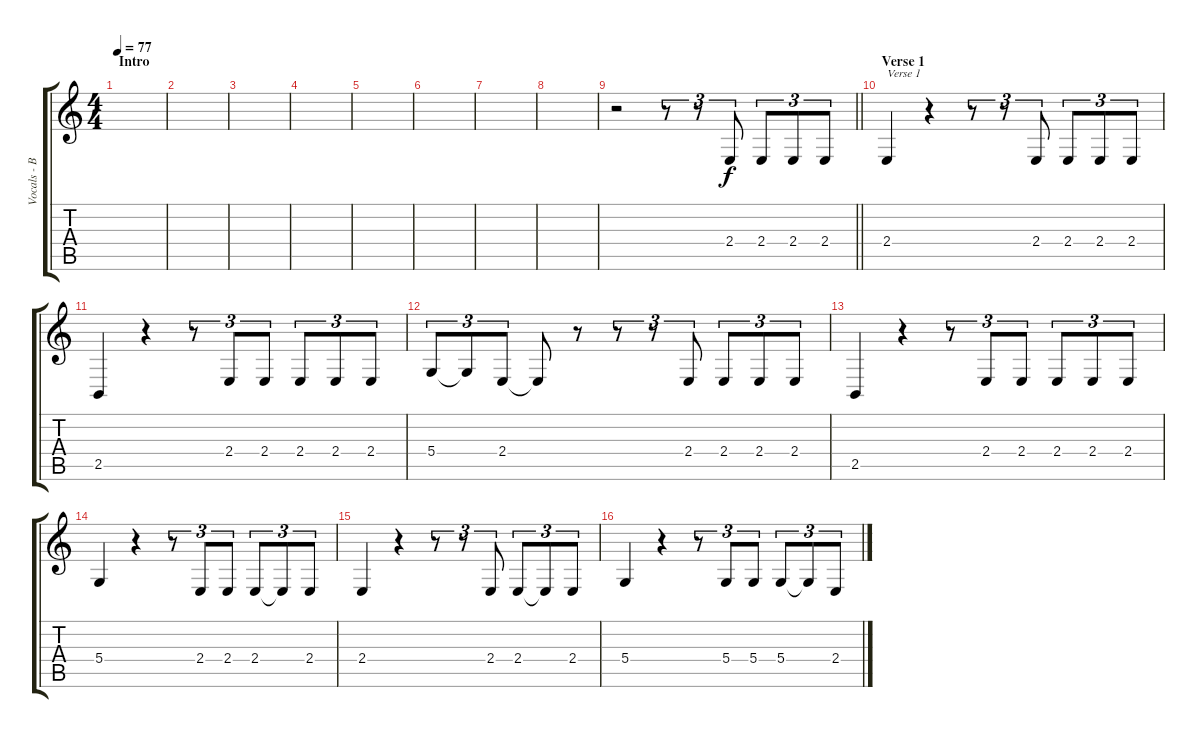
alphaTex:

\track ("Vocals - Bon" "Vocals - B") {instrument harmonica}
\staff {score tabs}
\tuning (E4 B3 G3 D3 A2 E2) {hide}
\ts (4 4)
\section ("" "Intro")
\tempo 77
\clef g2
\ks c
|
|
|
|
|
|
|
|
\barLineRight lightlight
r.2 r.8{tu (3 2)} r.8{tu (3 2)} 2.4.8{tu (3 2)} 2.4.8{tu (3 2)} 2.4.8{tu (3 2)} 2.4.8{tu (3 2)} |
\section ("" "Verse 1")
2.4.4{txt "Verse 1"} r.4 r.8{tu (3 2)} r.8{tu (3 2)} 2.4.8{tu (3 2)} 2.4.8{tu (3 2)} 2.4.8{tu (3 2)} 2.4.8{tu (3 2)} |
2.5.4 r.4 r.8{tu (3 2)} 2.4.8{tu (3 2)} 2.4.8{tu (3 2)} 2.4.8{tu (3 2)} 2.4.8{tu (3 2)} 2.4.8{tu (3 2)} |
5.4.8{tu (3 2)} 5.4{t}.8{tu (3 2)} 2.4.8{tu (3 2)} 2.4{t}.8 r.8 r.8{tu (3 2)} r.8{tu (3 2)} 2.4.8{tu (3 2)} 2.4.8{tu (3 2)} 2.4.8{tu (3 2)} 2.4.8{tu (3 2)} |
2.5.4 r.4 r.8{tu (3 2)} 2.4.8{tu (3 2)} 2.4.8{tu (3 2)} 2.4.8{tu (3 2)} 2.4.8{tu (3 2)} 2.4.8{tu (3 2)} |
5.4.4 r.4 r.8{tu (3 2)} 2.4.8{tu (3 2)} 2.4.8{tu (3 2)} 2.4.8{tu (3 2)} 2.4{t}.8{tu (3 2)} 2.4.8{tu (3 2)} |
2.4.4 r.4 r.8{tu (3 2)} r.8{tu (3 2)} 2.4.8{tu (3 2)} 2.4.8{tu (3 2)} 2.4{t}.8{tu (3 2)} 2.4.8{tu (3 2)} |
5.4.4 r.4 r.8{tu (3 2)} 5.4.8{tu (3 2)} 5.4.8{tu (3 2)} 5.4.8{tu (3 2)} 5.4{t}.8{tu (3 2)} 2.4.8{tu (3 2)}
